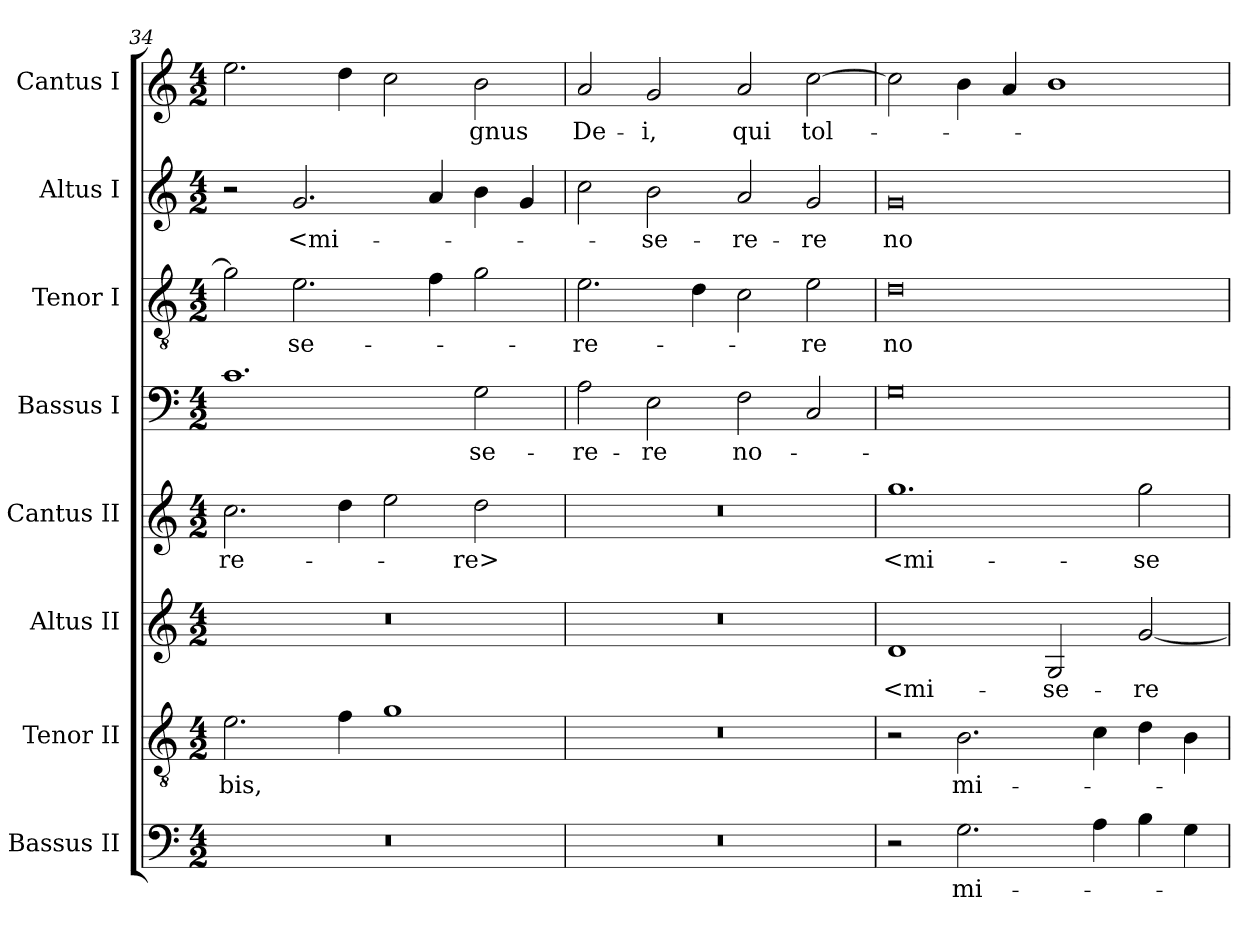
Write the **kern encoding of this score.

**kern	**text	**kern	**text	**kern	**text	**kern	**text	**kern	**text	**kern	**text	**kern	**text	**kern	**text
*part8	*part8	*part7	*part7	*part6	*part6	*part5	*part5	*part4	*part4	*part3	*part3	*part2	*part2	*part1	*part1
*staff8	*staff8	*staff7	*staff7	*staff6	*staff6	*staff5	*staff5	*staff4	*staff4	*staff3	*staff3	*staff2	*staff2	*staff1	*staff1
*I"Bassus II	*	*I"Tenor II	*	*I"Altus II	*	*I"Cantus II	*	*I"Bassus I	*	*I"Tenor I	*	*I"Altus I	*	*I"Cantus I	*
*I'B.II	*	*I'T.II	*	*I'A.II	*	*I'C.II	*	*I'B.	*	*I'T.I	*	*I'A.I	*	*I'C.I	*
*clefF4	*	*clefGv2	*	*clefG2	*	*clefG2	*	*clefF4	*	*clefGv2	*	*clefG2	*	*clefG2	*
*	*	*ITrd7c12	*	*	*	*	*	*	*	*ITrd7c12	*	*	*	*	*
*k[]	*	*k[]	*	*k[]	*	*k[]	*	*k[]	*	*k[]	*	*k[]	*	*k[]	*
*C:	*	*C:	*	*C:	*	*C:	*	*C:	*	*C:	*	*C:	*	*C:	*
*M4/2	*	*M4/2	*	*M4/2	*	*M4/2	*	*M4/2	*	*M4/2	*	*M4/2	*	*M4/2	*
=34	=34	=34	=34	=34	=34	=34	=34	=34	=34	=34	=34	=34	=34	=34	=34
0r	.	2.E\	-bis,	0r	.	2.cc\	-re-	1.c\	.	2G\]	.	2r	.	2.ee\	.
.	.	.	.	.	.	.	.	.	.	2.E\	-se-	2.g/	<mi-	.	.
.	.	4F\	.	.	.	4dd\	.	.	.	.	.	.	.	4dd\	.
.	.	1G\	.	.	.	2ee\	.	.	.	.	.	.	.	2cc\	.
.	.	.	.	.	.	.	.	.	.	4F\	.	4a/	.	.	.
.	.	.	.	.	.	2dd\	-re>	2G\	-se-	2G\	.	4b\	.	2b\	-gnus
.	.	.	.	.	.	.	.	.	.	.	.	4g/	.	.	.
=35	=35	=35	=35	=35	=35	=35	=35	=35	=35	=35	=35	=35	=35	=35	=35
0r	.	0r	.	0r	.	0r	.	2A\	-re-	2.E\	-re-	2cc\	.	2a/	De-
.	.	.	.	.	.	.	.	2E\	-re	.	.	2b\	-se-	2g/	-i,
.	.	.	.	.	.	.	.	.	.	4D\	.	.	.	.	.
.	.	.	.	.	.	.	.	2F\	no-	2C\	.	2a/	-re-	2a/	qui
.	.	.	.	.	.	.	.	2C/	.	2E\	-re	2g/	-re	[2cc\	tol-
=36	=36	=36	=36	=36	=36	=36	=36	=36	=36	=36	=36	=36	=36	=36	=36
2r	.	2r	.	1d/	<mi-	1.gg\	<mi-	0G\	.	0D\	no-	0g/	no-	2cc\]	.
2.G\	mi-	2.BB\	mi-	.	.	.	.	.	.	.	.	.	.	4b\	.
.	.	.	.	.	.	.	.	.	.	.	.	.	.	4a/	.
.	.	.	.	2G/	-se-	.	.	.	.	.	.	.	.	1b\	.
4A\	.	4C\	.	.	.	.	.	.	.	.	.	.	.	.	.
4B\	.	4D\	.	[2g/	-re-	2gg\	-se-	.	.	.	.	.	.	.	.
4G\	.	4BB\	.	.	.	.	.	.	.	.	.	.	.	.	.
=	=	=	=	=	=	=	=	=	=	=	=	=	=	=	=
*-	*-	*-	*-	*-	*-	*-	*-	*-	*-	*-	*-	*-	*-	*-	*-
